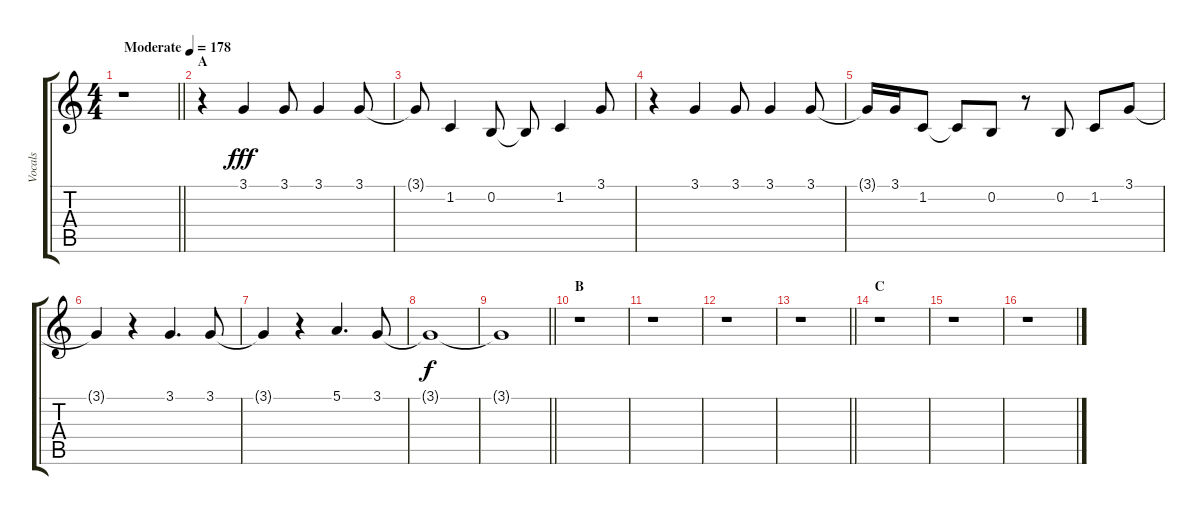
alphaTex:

\track ("Vocals" "Vocals") {instrument voiceoohs}
\staff {score tabs}
\tuning (E4 B3 G3 D3 A2 E2) {hide}
\ts (4 4)
\tempo (178 "Moderate")
\clef g2
\barLineRight lightlight
\ks c
r.1{dy fff instrument voiceoohs} |
\section ("" "A")
r.4 3.1.4 3.1.8 3.1.4 3.1.8 |
3.1{t}.8 1.2.4 0.2.8 0.2{t}.8 1.2.4 3.1.8 |
r.4 3.1.4 3.1.8 3.1.4 3.1.8 |
3.1{t}.16 3.1.16 1.2.8 1.2{t}.8 0.2.8 r.8 0.2.8 1.2.8 3.1.8 |
3.1{t}.4 r.4 3.1.4{d} 3.1.8 |
3.1{t}.4 r.4 5.1.4{d} 3.1.8 |
3.1{t}.1{dy f} |
\barLineRight lightlight
3.1{t}.1 |
\section ("" "B")
r.1 |
r.1 |
r.1 |
\barLineRight lightlight
r.1 |
\section ("" "C")
r.1 |
r.1 |
r.1
